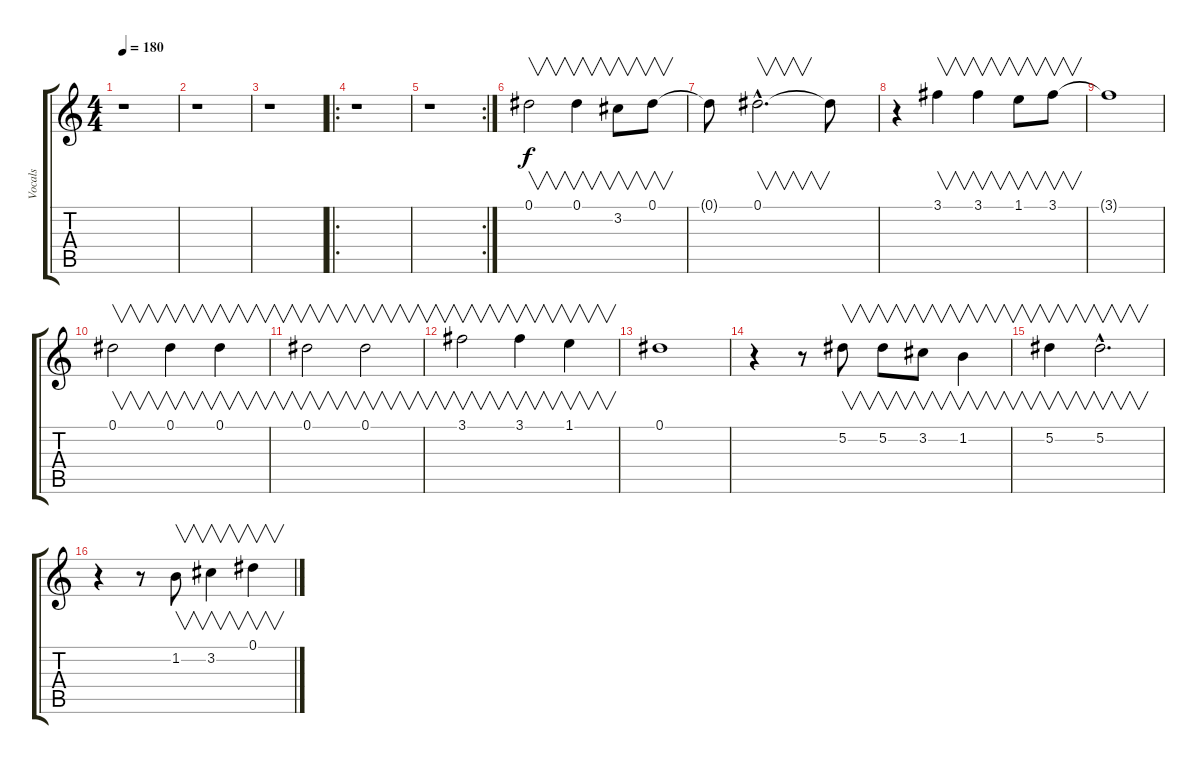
\track ("Vocals" "Vocals") {instrument brasssection}
\staff {score tabs}
\tuning (Eb5 Bb4 Gb4 Db4 Ab3 Eb3) {hide}
\ts (4 4)
\tempo 180
\clef g2
\ks c
r.1{dy f} |
r.1 |
r.1 |
\ro
r.1 |
\rc 2
r.1 |
0.1.2{v} 0.1.4{v} 3.2.8{v} 0.1.8{v} |
0.1{t}.8 0.1{hac}.2{v d} 0.1{t}.8 |
r.4 3.1.4{v} 3.1.4{v} 1.1.8{v} 3.1.8{v} |
3.1{t}.1 |
0.1.2{v} 0.1.4{v} 0.1.4{v} |
0.1.2{v} 0.1.2{v} |
3.1.2{v} 3.1.4{v} 1.1.4{v} |
0.1.1 |
r.4 r.8 5.2.8{v} 5.2.8{v} 3.2.8{v} 1.2.4{v} |
5.2.4{v} 5.2{hac}.2{v d} |
r.4 r.8 1.2.8{v} 3.2.4{v} 0.1.4{v}
